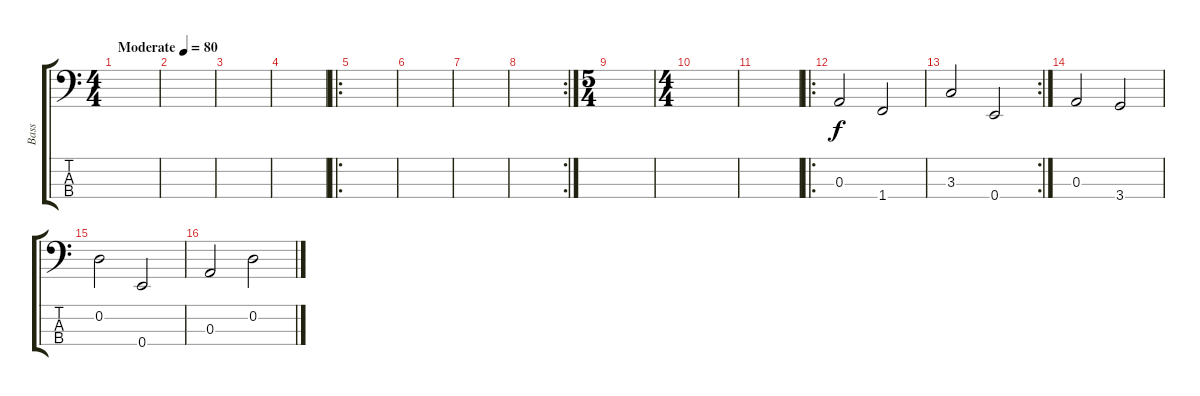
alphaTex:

\track ("Bass" "Bass") {instrument electricbassfinger}
\staff {score tabs}
\tuning (G2 D2 A1 E1) {hide}
\ts (4 4)
\tempo (80 "Moderate")
\clef f4
\ks c
|
|
|
|
\ro
|
|
|
\rc 2
|
\ts (5 4)
|
\ts (4 4)
|
|
\ro
0.3.2 1.4.2 |
\rc 2
3.3.2 0.4.2 |
0.3.2 3.4.2 |
0.2.2 0.4.2 |
0.3.2 0.2.2
